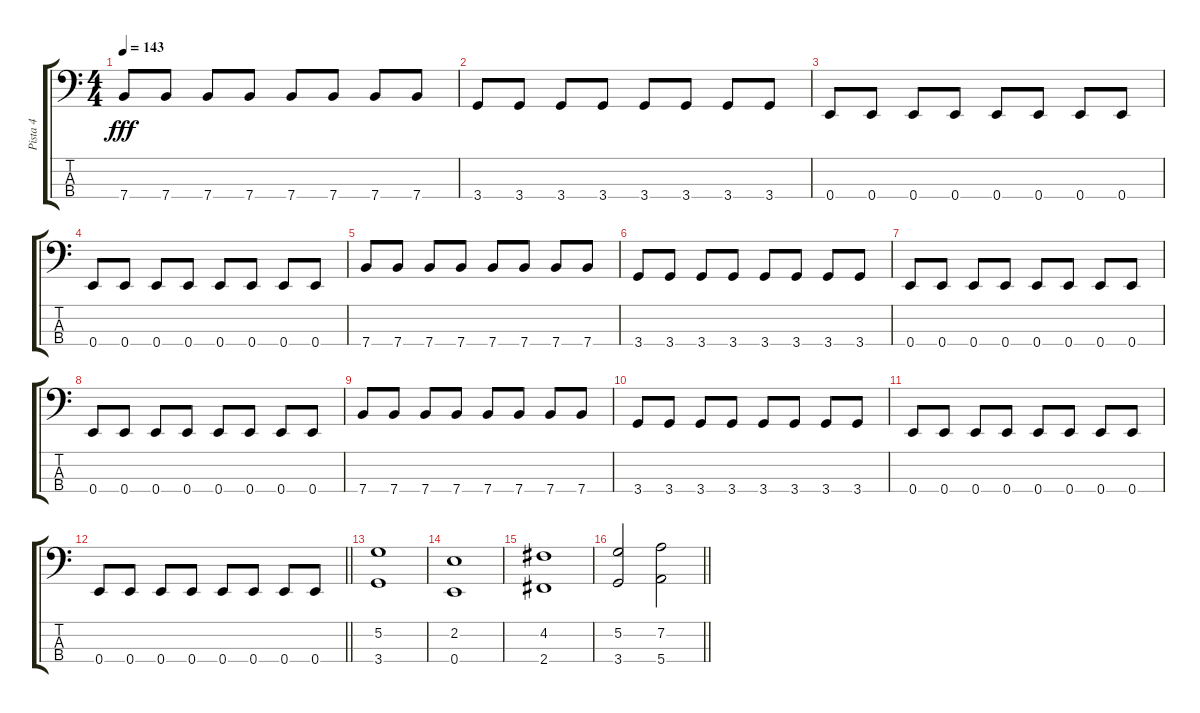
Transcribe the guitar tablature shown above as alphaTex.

\track ("Pista 4" "Pista 4") {instrument electricbasspick}
\staff {score tabs}
\tuning (G2 D2 A1 E1) {hide}
\ts (4 4)
\tempo 143
\clef f4
\ks c
7.4.8{dy fff} 7.4.8 7.4.8 7.4.8 7.4.8 7.4.8 7.4.8 7.4.8 |
3.4.8 3.4.8 3.4.8 3.4.8 3.4.8 3.4.8 3.4.8 3.4.8 |
0.4.8 0.4.8 0.4.8 0.4.8 0.4.8 0.4.8 0.4.8 0.4.8 |
0.4.8 0.4.8 0.4.8 0.4.8 0.4.8 0.4.8 0.4.8 0.4.8 |
7.4.8 7.4.8 7.4.8 7.4.8 7.4.8 7.4.8 7.4.8 7.4.8 |
3.4.8 3.4.8 3.4.8 3.4.8 3.4.8 3.4.8 3.4.8 3.4.8 |
0.4.8 0.4.8 0.4.8 0.4.8 0.4.8 0.4.8 0.4.8 0.4.8 |
0.4.8 0.4.8 0.4.8 0.4.8 0.4.8 0.4.8 0.4.8 0.4.8 |
7.4.8 7.4.8 7.4.8 7.4.8 7.4.8 7.4.8 7.4.8 7.4.8 |
3.4.8 3.4.8 3.4.8 3.4.8 3.4.8 3.4.8 3.4.8 3.4.8 |
0.4.8 0.4.8 0.4.8 0.4.8 0.4.8 0.4.8 0.4.8 0.4.8 |
\barLineRight lightlight
0.4.8 0.4.8 0.4.8 0.4.8 0.4.8 0.4.8 0.4.8 0.4.8 |
(5.2 3.4).1 |
(2.2 0.4).1 |
(4.2 2.4).1 |
\barLineRight lightlight
(5.2 3.4).2 (7.2 5.4).2
